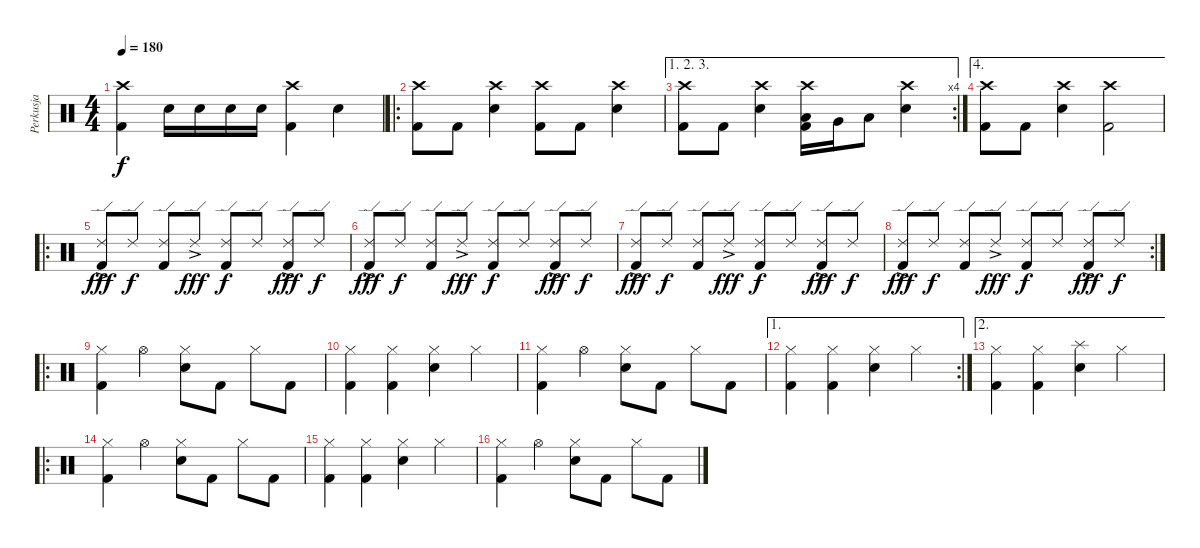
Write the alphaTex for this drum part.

\track ("Perkusja" "Perkusja") {instrument percussion}
\staff {score}
\articulation defaults
\ts (4 4)
\tempo 180
\clef neutral
\ks c
("Crash high (hit)" "Kick (hit) 2").4{dy f} "Electric Snare (hit)".16 "Electric Snare (hit)".16 "Electric Snare (hit)".16 "Electric Snare (hit)".16 ("Crash high (hit)" "Kick (hit) 2").4 "Electric Snare (hit)".4 |
\ro
("Crash high (hit)" "Kick (hit) 2").8 "Kick (hit) 2".8 ("Crash high (hit)" "Electric Snare (hit)").4 ("Crash high (hit)" "Kick (hit) 2").8 "Kick (hit) 2".8 ("Crash high (hit)" "Electric Snare (hit)").4 |
\ae (1 2 3)
\rc 4
("Crash high (hit)" "Kick (hit) 2").8 "Kick (hit) 2".8 ("Crash high (hit)" "Electric Snare (hit)").4 ("Crash high (hit)" "Low Tom (hit)" "Kick (hit) 2").16 "Very Low Tom (hit)".16 "Low Floor Tom (hit)".8 ("Crash high (hit)" "Electric Snare (hit)").4 |
\ae 4
("Crash high (hit)" "Kick (hit) 2").8 "Kick (hit) 2".8 ("Crash high (hit)" "Electric Snare (hit)").4 ("Crash high (hit)" "Kick (hit) 2").2 |
\ro
("Ride (edge) 2"{ac} "Kick (hit) 2").8{dy fff} "Ride (edge) 2".8{dy f} ("Ride (edge) 2" "Kick (hit) 2").8 "Ride (edge) 2"{ac}.8{dy fff} ("Ride (edge) 2" "Kick (hit) 2").8{dy f} "Ride (edge) 2".8 ("Ride (edge) 2"{ac} "Kick (hit) 2").8{dy fff} "Ride (edge) 2".8{dy f} |
("Ride (edge) 2"{ac} "Kick (hit) 2").8{dy fff} "Ride (edge) 2".8{dy f} ("Ride (edge) 2" "Kick (hit) 2").8 "Ride (edge) 2"{ac}.8{dy fff} ("Ride (edge) 2" "Kick (hit) 2").8{dy f} "Ride (edge) 2".8 ("Ride (edge) 2"{ac} "Kick (hit) 2").8{dy fff} "Ride (edge) 2".8{dy f} |
("Ride (edge) 2"{ac} "Kick (hit) 2").8{dy fff} "Ride (edge) 2".8{dy f} ("Ride (edge) 2" "Kick (hit) 2").8 "Ride (edge) 2"{ac}.8{dy fff} ("Ride (edge) 2" "Kick (hit) 2").8{dy f} "Ride (edge) 2".8 ("Ride (edge) 2"{ac} "Kick (hit) 2").8{dy fff} "Ride (edge) 2".8{dy f} |
\rc 2
("Ride (edge) 2"{ac} "Kick (hit) 2").8{dy fff} "Ride (edge) 2".8{dy f} ("Ride (edge) 2" "Kick (hit) 2").8 "Ride (edge) 2"{ac}.8{dy fff} ("Ride (edge) 2" "Kick (hit) 2").8{dy f} "Ride (edge) 2".8 ("Ride (edge) 2"{ac} "Kick (hit) 2").8{dy fff} "Ride (edge) 2".8{dy f} |
\ro
("Hi-Hat (closed)" "Kick (hit) 2").4 "Hi-Hat (open)".4 ("Hi-Hat (closed)" "Electric Snare (hit)").8 "Kick (hit) 2".8 "Hi-Hat (closed)".8 "Kick (hit) 2".8 |
("Hi-Hat (closed)" "Kick (hit) 2").4 ("Hi-Hat (closed)" "Kick (hit) 2").4 ("Hi-Hat (closed)" "Electric Snare (hit)").4 "Hi-Hat (closed)".4 |
("Hi-Hat (closed)" "Kick (hit) 2").4 "Hi-Hat (open)".4 ("Hi-Hat (closed)" "Electric Snare (hit)").8 "Kick (hit) 2".8 "Hi-Hat (closed)".8 "Kick (hit) 2".8 |
\ae 1
\rc 2
("Hi-Hat (closed)" "Kick (hit) 2").4 ("Hi-Hat (closed)" "Kick (hit) 2").4 ("Hi-Hat (closed)" "Electric Snare (hit)").4 "Hi-Hat (closed)".4 |
\ae 2
("Hi-Hat (closed)" "Kick (hit) 2").4 ("Hi-Hat (closed)" "Kick (hit) 2").4 ("Splash (hit)" "Electric Snare (hit)").4 "Hi-Hat (closed)".4 |
\ro
("Hi-Hat (closed)" "Kick (hit) 2").4 "Hi-Hat (open)".4 ("Hi-Hat (closed)" "Electric Snare (hit)").8 "Kick (hit) 2".8 "Hi-Hat (closed)".8 "Kick (hit) 2".8 |
("Hi-Hat (closed)" "Kick (hit) 2").4 ("Hi-Hat (closed)" "Kick (hit) 2").4 ("Hi-Hat (closed)" "Electric Snare (hit)").4 "Hi-Hat (closed)".4 |
("Hi-Hat (closed)" "Kick (hit) 2").4 "Hi-Hat (open)".4 ("Hi-Hat (closed)" "Electric Snare (hit)").8 "Kick (hit) 2".8 "Hi-Hat (closed)".8 "Kick (hit) 2".8
